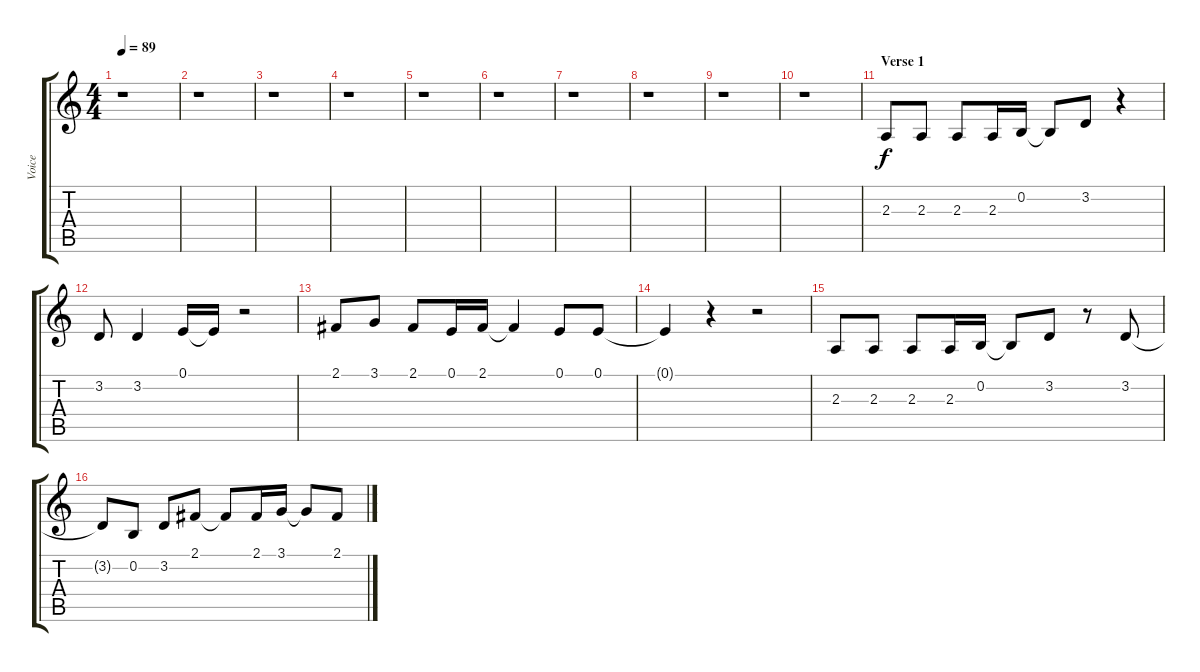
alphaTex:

\track ("Voice" "Voice") {instrument harmonica}
\staff {score tabs}
\tuning (E4 B3 G3 D3 A2 E2) {hide}
\ts (4 4)
\tempo 89
\clef g2
\ks c
r.1{dy f instrument harmonica} |
r.1 |
r.1 |
r.1 |
r.1 |
r.1 |
r.1 |
r.1 |
r.1 |
r.1 |
\section ("" "Verse 1")
2.3.8 2.3.8 2.3.8 2.3.16 0.2.16 0.2{t}.8 3.2.8 r.4 |
3.2.8 3.2.4 0.1.16 0.1{t}.16 r.2 |
2.1.8 3.1.8 2.1.8 0.1.16 2.1.16 2.1{t}.4 0.1.8 0.1.8 |
0.1{t}.4 r.4 r.2 |
2.3.8 2.3.8 2.3.8 2.3.16 0.2.16 0.2{t}.8 3.2.8 r.8 3.2.8 |
3.2{t}.8 0.2.8 3.2.8 2.1.8 2.1{t}.8 2.1.16 3.1.16 3.1{t}.8 2.1.8
